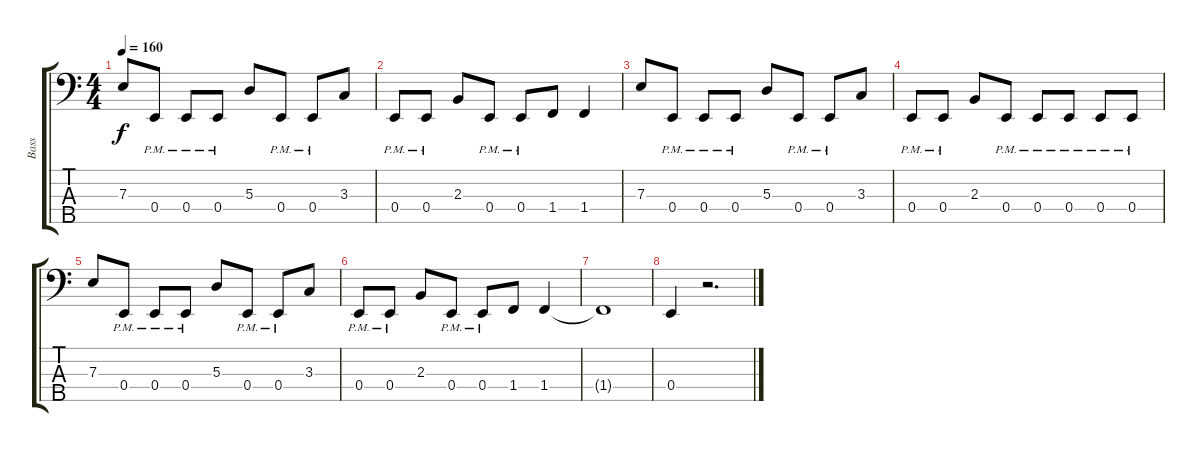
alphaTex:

\track ("Bass" "Bass") {instrument electricbassfinger}
\staff {score tabs}
\tuning (G2 D2 A1 E1 B0) {hide}
\ts (4 4)
\tempo 160
\clef f4
\ks c
7.3.8{dy f} 0.4{pm}.8 0.4{pm}.8 0.4{pm}.8 5.3.8 0.4{pm}.8 0.4{pm}.8 3.3.8 |
0.4{pm}.8 0.4{pm}.8 2.3.8 0.4{pm}.8 0.4{pm}.8 1.4.8 1.4.4 |
7.3.8 0.4{pm}.8 0.4{pm}.8 0.4{pm}.8 5.3.8 0.4{pm}.8 0.4{pm}.8 3.3.8 |
0.4{pm}.8 0.4{pm}.8 2.3.8 0.4{pm}.8 0.4{pm}.8 0.4{pm}.8 0.4{pm}.8 0.4{pm}.8 |
7.3.8 0.4{pm}.8 0.4{pm}.8 0.4{pm}.8 5.3.8 0.4{pm}.8 0.4{pm}.8 3.3.8 |
0.4{pm}.8 0.4{pm}.8 2.3.8 0.4{pm}.8 0.4{pm}.8 1.4.8 1.4.4 |
1.4{t}.1 |
0.4.4 r.2{d}
